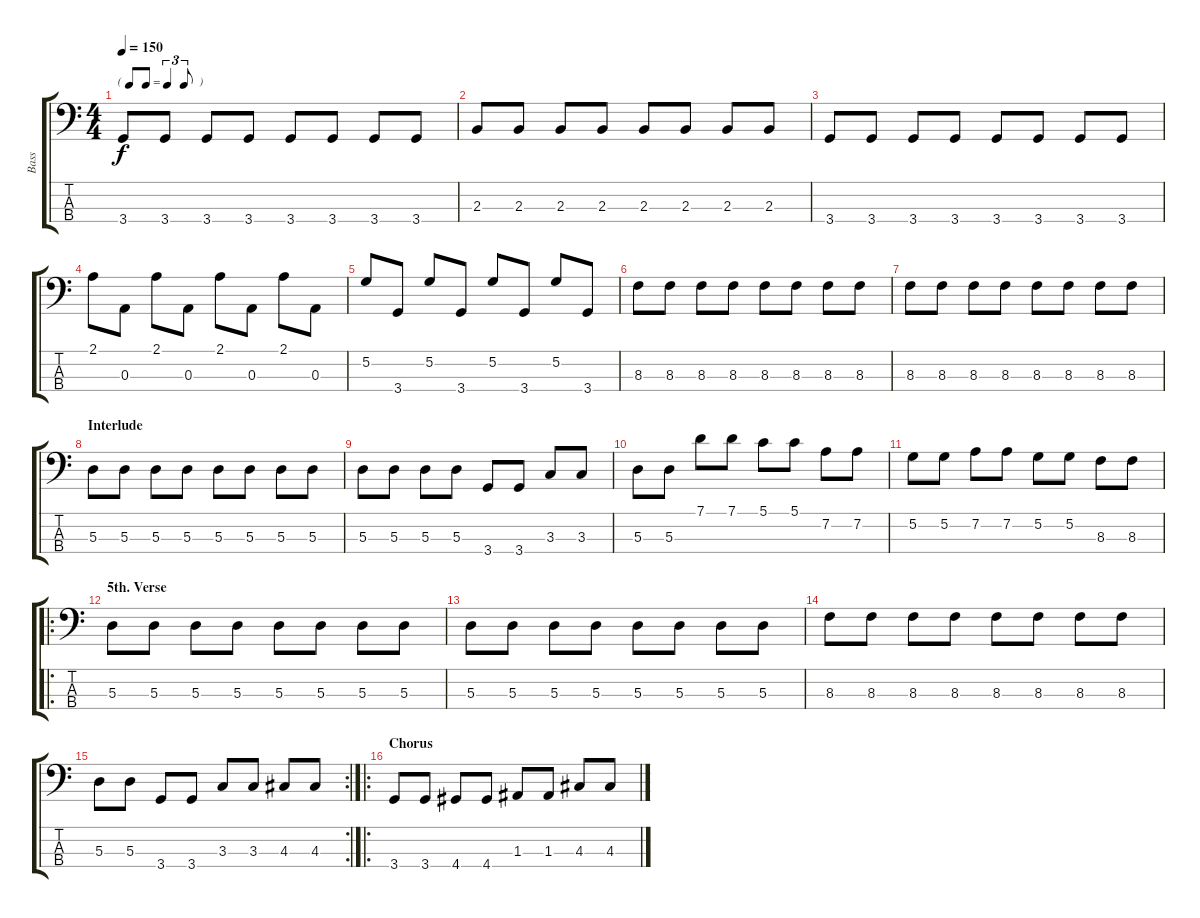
\track ("Bass" "Bass") {instrument electricbassfinger}
\staff {score tabs}
\tuning (G2 D2 A1 E1) {hide}
\ts (4 4)
\tf triplet8th
\tempo 150
\clef f4
\ks c
3.4.8{dy f} 3.4.8 3.4.8 3.4.8 3.4.8 3.4.8 3.4.8 3.4.8 |
2.3.8 2.3.8 2.3.8 2.3.8 2.3.8 2.3.8 2.3.8 2.3.8 |
3.4.8 3.4.8 3.4.8 3.4.8 3.4.8 3.4.8 3.4.8 3.4.8 |
2.1.8 0.3.8 2.1.8 0.3.8 2.1.8 0.3.8 2.1.8 0.3.8 |
5.2.8 3.4.8 5.2.8 3.4.8 5.2.8 3.4.8 5.2.8 3.4.8 |
8.3.8 8.3.8 8.3.8 8.3.8 8.3.8 8.3.8 8.3.8 8.3.8 |
8.3.8 8.3.8 8.3.8 8.3.8 8.3.8 8.3.8 8.3.8 8.3.8 |
\section ("" "Interlude")
5.3.8 5.3.8 5.3.8 5.3.8 5.3.8 5.3.8 5.3.8 5.3.8 |
5.3.8 5.3.8 5.3.8 5.3.8 3.4.8 3.4.8 3.3.8 3.3.8 |
5.3.8 5.3.8 7.1.8 7.1.8 5.1.8 5.1.8 7.2.8 7.2.8 |
5.2.8 5.2.8 7.2.8 7.2.8 5.2.8 5.2.8 8.3.8 8.3.8 |
\ro
\section ("" "5th. Verse")
5.3.8 5.3.8 5.3.8 5.3.8 5.3.8 5.3.8 5.3.8 5.3.8 |
5.3.8 5.3.8 5.3.8 5.3.8 5.3.8 5.3.8 5.3.8 5.3.8 |
8.3.8 8.3.8 8.3.8 8.3.8 8.3.8 8.3.8 8.3.8 8.3.8 |
\rc 2
5.3.8 5.3.8 3.4.8 3.4.8 3.3.8 3.3.8 4.3.8 4.3.8 |
\ro
\section ("" "Chorus")
3.4.8 3.4.8 4.4.8 4.4.8 1.3.8 1.3.8 4.3.8 4.3.8
